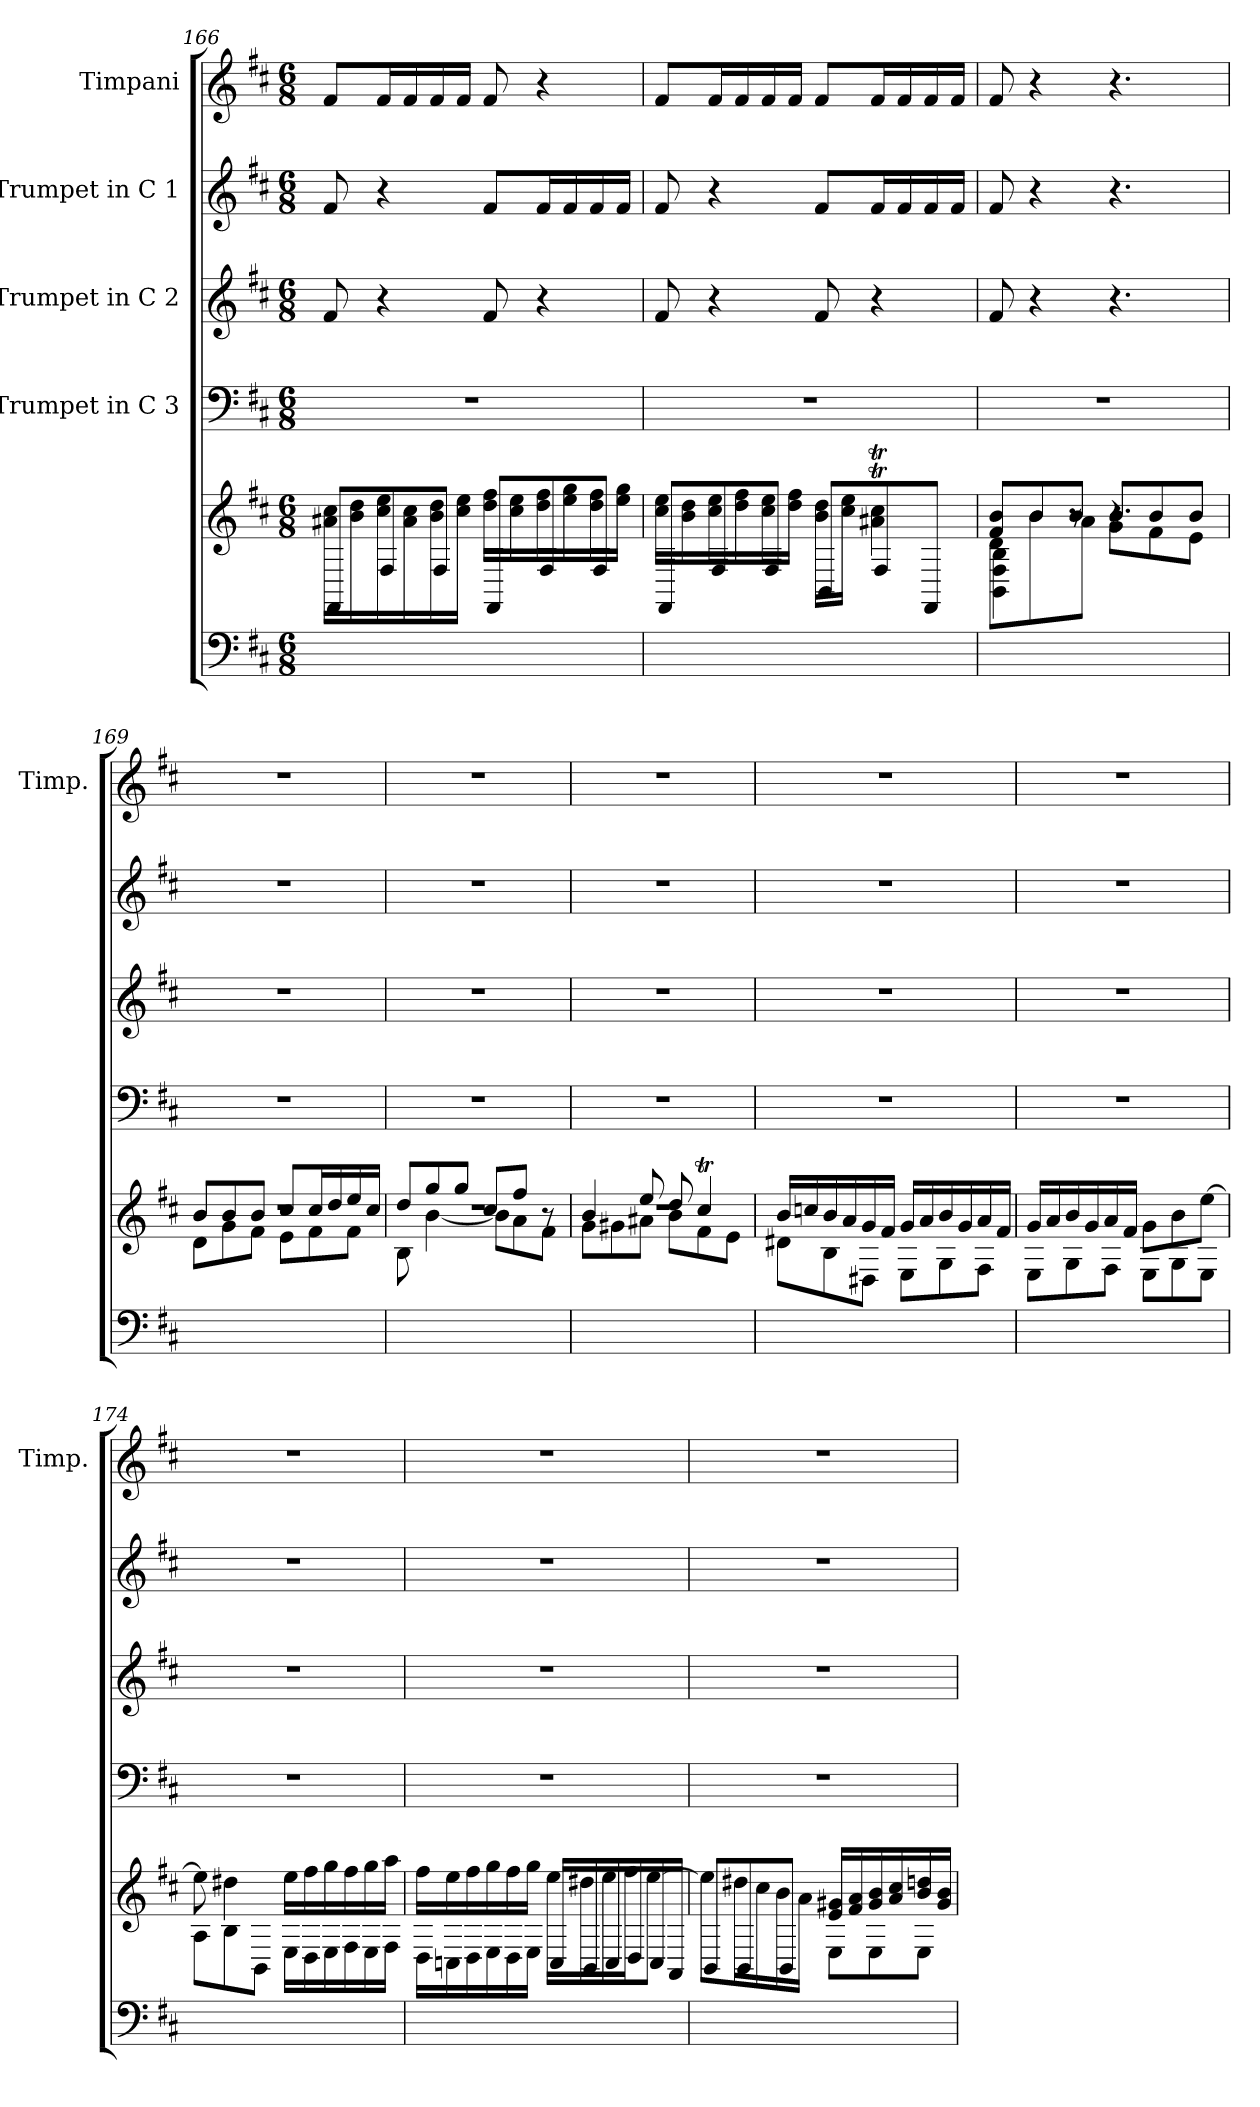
**kern	**kern	**kern	**kern	**kern	**kern
*part5	*part5	*part4	*part3	*part2	*part1
*staff6	*staff5	*staff4	*staff3	*staff2	*staff1
*	*	*I"Trumpet in C 3	*I"Trumpet in C 2	*I"Trumpet in C 1	*I"Timpani
*	*	*	*	*	*I'Timp.
*clefF4	*clefG2	*clefF4	*clefG2	*clefG2	*clefG2
*k[f#c#]	*k[f#c#]	*k[f#c#]	*k[f#c#]	*k[f#c#]	*k[f#c#]
*	*D:	*D:	*D:	*D:	*D:
*M6/8	*M6/8	*M6/8	*M6/8	*M6/8	*M6/8
=166	=166	=166	=166	=166	=166
*	*^	*	*	*	*
2.ryy	16a#X\ 16cc#\LL	8FF#/L	2.r	8f#/	8f#/	8f#/L
.	16b\ 16dd\	.	.	.	.	.
.	16cc#\ 16ee\	8F#/	.	4r	4r	16f#/L
.	16a#\ 16cc#\	.	.	.	.	16f#/
.	16b\ 16dd\	8F#/J	.	.	.	16f#/
.	16cc#\ 16ee\JJ	.	.	.	.	16f#/JJ
.	16dd\ 16ff#\LL	8FF#/L	.	8f#/	8f#/L	8f#/
.	16cc#\ 16ee\	.	.	.	.	.
.	16dd\ 16ff#\	8F#/	.	4r	16f#/L	4r
.	16ee\ 16gg\	.	.	.	16f#/	.
.	16dd\ 16ff#\	8F#/J	.	.	16f#/	.
.	16ee\ 16gg\JJ	.	.	.	16f#/JJ	.
=167	=167	=167	=167	=167	=167	=167
2.ryy	16cc#\ 16ee\LL	8FF#/L	2.r	8f#/	8f#/	8f#/L
.	16b\ 16dd\	.	.	.	.	.
.	16cc#\ 16ee\	8F#/	.	4r	4r	16f#/L
.	16dd\ 16ff#\	.	.	.	.	16f#/
.	16cc#\ 16ee\	8F#/J	.	.	.	16f#/
.	16dd\ 16ff#\JJ	.	.	.	.	16f#/JJ
.	16b\ 16dd\LL	8BB/L	.	8f#/	8f#/L	8f#/L
.	16cc#\ 16ee\JJ	.	.	.	.	.
.	4a#Xt\ 4cc#t\	8F#/	.	4r	16f#/L	16f#/L
.	.	.	.	.	16f#/	16f#/
.	.	8FF#/J	.	.	16f#/	16f#/
.	.	.	.	.	16f#/JJ	16f#/JJ
=168	=168	=168	=168	=168	=168	=168
*	*	*^	*	*	*	*
2.ryy	8f#/ 8b/L	8d\L	4BB\ 4F#\ 4B\	2.r	8f#/	8f#/	8f#/
.	8b/	8b\	.	.	4r	4r	4r
.	8b/J	8a\J	8r	.	.	.	.
.	8b/L	8g\L	4.r	.	4.r	4.r	4.r
.	8b/	8f#\	.	.	.	.	.
.	8b/J	8e\J	.	.	.	.	.
=169	=169	=169	=169	=169	=169	=169	=169
2.ryy	8b/L	8d\L	2.r	2.r	2.r	2.r	2.r
.	8b/	8g\	.	.	.	.	.
.	8b/J	8f#\J	.	.	.	.	.
.	8cc#/L	8e\L	.	.	.	.	.
.	16cc#/L	8f#\	.	.	.	.	.
.	16dd/	.	.	.	.	.	.
.	16ee/	8f#\J	.	.	.	.	.
.	16cc#/JJ	.	.	.	.	.	.
=170	=170	=170	=170	=170	=170	=170	=170
2.ryy	8dd/L	8B\	2.r	2.r	2.r	2.r	2.r
.	8gg/	[4b\	.	.	.	.	.
.	8gg/J	.	.	.	.	.	.
.	8cc#/L	8b\L]	.	.	.	.	.
.	8ff#/J	8a\	.	.	.	.	.
.	8r	8f#\J	.	.	.	.	.
!!LO:LB:g=z
=171	=171	=171	=171	=171	=171	=171	=171
2.ryy	4b/	8g\L	2.r	2.r	2.r	2.r	2.r
.	.	8g#X\	.	.	.	.	.
.	8ee/	8a#X\J	.	.	.	.	.
.	8dd/	8b\L	.	.	.	.	.
.	4cc#t/	8f#\	.	.	.	.	.
.	.	8e\J	.	.	.	.	.
*	*	*v	*v	*	*	*	*
=172	=172	=172	=172	=172	=172	=172
2.ryy	16b/LL	8d#X\L	2.r	2.r	2.r	2.r
.	16ccn/	.	.	.	.	.
.	16b/	8B\	.	.	.	.
.	16a/	.	.	.	.	.
.	16g/	8D#X\J	.	.	.	.
.	16f#/JJ	.	.	.	.	.
.	16g/LL	8E\L	.	.	.	.
.	16a/	.	.	.	.	.
.	16b/	8G\	.	.	.	.
.	16g/	.	.	.	.	.
.	16a/	8F#\J	.	.	.	.
.	16f#/JJ	.	.	.	.	.
=173	=173	=173	=173	=173	=173	=173
2.ryy	16g/LL	8E\L	2.r	2.r	2.r	2.r
.	16a/	.	.	.	.	.
.	16b/	8G\	.	.	.	.
.	16g/	.	.	.	.	.
.	16a/	8F#\J	.	.	.	.
.	16f#/JJ	.	.	.	.	.
.	8g\L	8E\L	.	.	.	.
.	8b\	8G\	.	.	.	.
.	[8ee\J	8E\J	.	.	.	.
=174	=174	=174	=174	=174	=174	=174
2.ryy	8ee\]	8A\L	2.r	2.r	2.r	2.r
.	4dd#X\	8B\	.	.	.	.
.	.	8BB\J	.	.	.	.
.	16ee\LL	16E\LL	.	.	.	.
.	16ff#\	16D\	.	.	.	.
.	16gg\	16E\	.	.	.	.
.	16ff#\	16F#\	.	.	.	.
.	16gg\	16E\	.	.	.	.
.	16aa\JJ	16F#\JJ	.	.	.	.
=175	=175	=175	=175	=175	=175	=175
2.ryy	16ff#\LL	16D\LL	2.r	2.r	2.r	2.r
.	16ee\	16Cn\	.	.	.	.
.	16ff#\	16D\	.	.	.	.
.	16gg\	16E\	.	.	.	.
.	16ff#\	16D\	.	.	.	.
.	16gg\JJ	16E\JJ	.	.	.	.
.	16ee\LL	16C/LL	.	.	.	.
.	16dd#X\	16BB/	.	.	.	.
.	16ee\	16C/	.	.	.	.
.	16ff#\J	16D/	.	.	.	.
.	[8ee\J	16C/	.	.	.	.
.	.	16AA/JJ	.	.	.	.
!!LO:PB:g=z
=176	=176	=176	=176	=176	=176	=176
2.ryy	8ee\L]	8BB/L	2.r	2.r	2.r	2.r
.	16dd#X\L	8BB/	.	.	.	.
.	16cc#\	.	.	.	.	.
.	16b\	8BB/J	.	.	.	.
.	16a\JJ	.	.	.	.	.
.	16e/ 16g#X/LL	8E\L	.	.	.	.
.	16f#/ 16a/	.	.	.	.	.
.	16g#/ 16b/	8E\	.	.	.	.
.	16a/ 16cc#/	.	.	.	.	.
.	16b/ 16ddn/	8E\J	.	.	.	.
.	16g#/ 16b/JJ	.	.	.	.	.
*	*v	*v	*	*	*	*
=	=	=	=	=	=
*-	*-	*-	*-	*-	*-
